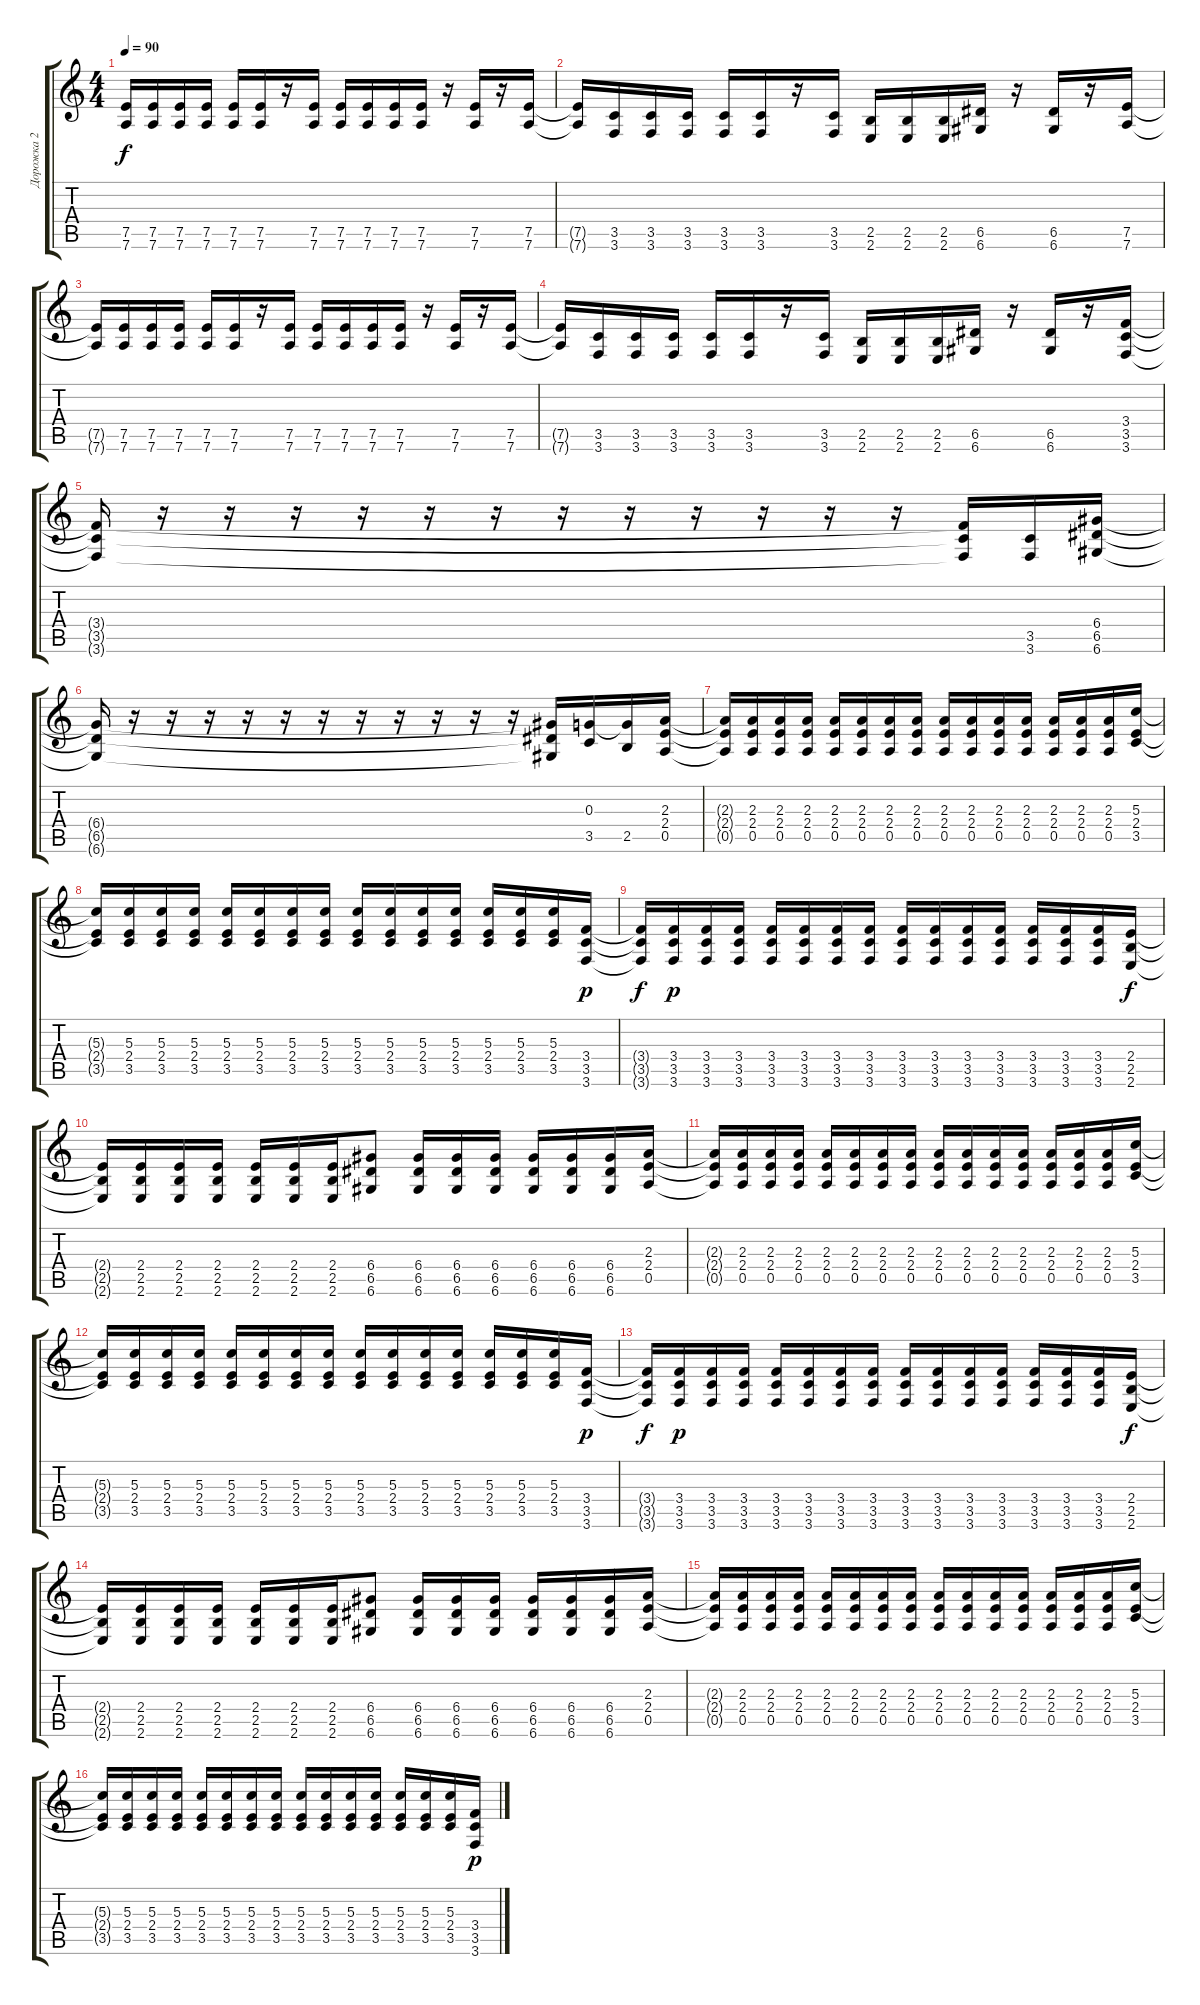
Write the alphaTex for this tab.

\track ("Дорожка 2" "Дорожка 2") {instrument distortionguitar}
\staff {score tabs}
\tuning (E4 B3 G3 D3 A2 D2) {hide}
\ts (4 4)
\tempo 90
\clef g2
\ks c
(7.5{t} 7.6{t}).16{dy f} (7.5 7.6).16 (7.5 7.6).16 (7.5 7.6).16 (7.5 7.6).16 (7.5 7.6).16 r.16 (7.5 7.6).16 (7.5 7.6).16 (7.5 7.6).16 (7.5 7.6).16 (7.5 7.6).16 r.16 (7.5 7.6).16 r.16 (7.5 7.6).16 |
(7.5{t} 7.6{t}).16 (3.5 3.6).16 (3.5 3.6).16 (3.5 3.6).16 (3.5 3.6).16 (3.5 3.6).16 r.16 (3.5 3.6).16 (2.5 2.6).16 (2.5 2.6).16 (2.5 2.6).16 (6.5 6.6).16 r.16 (6.5 6.6).16 r.16 (7.5 7.6).16 |
(7.5{t} 7.6{t}).16 (7.5 7.6).16 (7.5 7.6).16 (7.5 7.6).16 (7.5 7.6).16 (7.5 7.6).16 r.16 (7.5 7.6).16 (7.5 7.6).16 (7.5 7.6).16 (7.5 7.6).16 (7.5 7.6).16 r.16 (7.5 7.6).16 r.16 (7.5 7.6).16 |
(7.5{t} 7.6{t}).16 (3.5 3.6).16 (3.5 3.6).16 (3.5 3.6).16 (3.5 3.6).16 (3.5 3.6).16 r.16 (3.5 3.6).16 (2.5 2.6).16 (2.5 2.6).16 (2.5 2.6).16 (6.5 6.6).16 r.16 (6.5 6.6).16 r.16 (3.4 3.5 3.6).16 |
(3.4{t} 3.5{t} 3.6{t}).16 r.16 r.16 r.16 r.16 r.16 r.16 r.16 r.16 r.16 r.16 r.16 r.16 (3.4{t} 3.5{t} 3.6{t}).16 (3.5 3.6).16 (6.4 6.5 6.6).16 |
(6.4{t} 6.5{t} 6.6{t}).16 r.16 r.16 r.16 r.16 r.16 r.16 r.16 r.16 r.16 r.16 r.16 (6.4{t} 6.5{t} 6.6{t}).16 (0.3 3.5).16 (0.3{t} 2.5).16 (2.3 2.4 0.5).16 |
(2.3{t} 2.4{t} 0.5{t}).16 (2.3 2.4 0.5).16 (2.3 2.4 0.5).16 (2.3 2.4 0.5).16 (2.3 2.4 0.5).16 (2.3 2.4 0.5).16 (2.3 2.4 0.5).16 (2.3 2.4 0.5).16 (2.3 2.4 0.5).16 (2.3 2.4 0.5).16 (2.3 2.4 0.5).16 (2.3 2.4 0.5).16 (2.3 2.4 0.5).16 (2.3 2.4 0.5).16 (2.3 2.4 0.5).16 (5.3 2.4 3.5).16 |
(5.3{t} 2.4{t} 3.5{t}).16 (5.3 2.4 3.5).16 (5.3 2.4 3.5).16 (5.3 2.4 3.5).16 (5.3 2.4 3.5).16 (5.3 2.4 3.5).16 (5.3 2.4 3.5).16 (5.3 2.4 3.5).16 (5.3 2.4 3.5).16 (5.3 2.4 3.5).16 (5.3 2.4 3.5).16 (5.3 2.4 3.5).16 (5.3 2.4 3.5).16 (5.3 2.4 3.5).16 (5.3 2.4 3.5).16 (3.4 3.5 3.6).16{dy p} |
(3.4{t} 3.5{t} 3.6{t}).16{dy f} (3.4 3.5 3.6).16{dy p} (3.4 3.5 3.6).16 (3.4 3.5 3.6).16 (3.4 3.5 3.6).16 (3.4 3.5 3.6).16 (3.4 3.5 3.6).16 (3.4 3.5 3.6).16 (3.4 3.5 3.6).16 (3.4 3.5 3.6).16 (3.4 3.5 3.6).16 (3.4 3.5 3.6).16 (3.4 3.5 3.6).16 (3.4 3.5 3.6).16 (3.4 3.5 3.6).16 (2.4 2.5 2.6).16{dy f} |
(2.4{t} 2.5{t} 2.6{t}).16 (2.4 2.5 2.6).16 (2.4 2.5 2.6).16 (2.4 2.5 2.6).16 (2.4 2.5 2.6).16 (2.4 2.5 2.6).16 (2.4 2.5 2.6).16 (6.4 6.5 6.6).8 (6.4 6.5 6.6).16 (6.4 6.5 6.6).16 (6.4 6.5 6.6).16 (6.4 6.5 6.6).16 (6.4 6.5 6.6).16 (6.4 6.5 6.6).16 (2.3 2.4 0.5).16 |
(2.3{t} 2.4{t} 0.5{t}).16 (2.3 2.4 0.5).16 (2.3 2.4 0.5).16 (2.3 2.4 0.5).16 (2.3 2.4 0.5).16 (2.3 2.4 0.5).16 (2.3 2.4 0.5).16 (2.3 2.4 0.5).16 (2.3 2.4 0.5).16 (2.3 2.4 0.5).16 (2.3 2.4 0.5).16 (2.3 2.4 0.5).16 (2.3 2.4 0.5).16 (2.3 2.4 0.5).16 (2.3 2.4 0.5).16 (5.3 2.4 3.5).16 |
(5.3{t} 2.4{t} 3.5{t}).16 (5.3 2.4 3.5).16 (5.3 2.4 3.5).16 (5.3 2.4 3.5).16 (5.3 2.4 3.5).16 (5.3 2.4 3.5).16 (5.3 2.4 3.5).16 (5.3 2.4 3.5).16 (5.3 2.4 3.5).16 (5.3 2.4 3.5).16 (5.3 2.4 3.5).16 (5.3 2.4 3.5).16 (5.3 2.4 3.5).16 (5.3 2.4 3.5).16 (5.3 2.4 3.5).16 (3.4 3.5 3.6).16{dy p} |
(3.4{t} 3.5{t} 3.6{t}).16{dy f} (3.4 3.5 3.6).16{dy p} (3.4 3.5 3.6).16 (3.4 3.5 3.6).16 (3.4 3.5 3.6).16 (3.4 3.5 3.6).16 (3.4 3.5 3.6).16 (3.4 3.5 3.6).16 (3.4 3.5 3.6).16 (3.4 3.5 3.6).16 (3.4 3.5 3.6).16 (3.4 3.5 3.6).16 (3.4 3.5 3.6).16 (3.4 3.5 3.6).16 (3.4 3.5 3.6).16 (2.4 2.5 2.6).16{dy f} |
(2.4{t} 2.5{t} 2.6{t}).16 (2.4 2.5 2.6).16 (2.4 2.5 2.6).16 (2.4 2.5 2.6).16 (2.4 2.5 2.6).16 (2.4 2.5 2.6).16 (2.4 2.5 2.6).16 (6.4 6.5 6.6).8 (6.4 6.5 6.6).16 (6.4 6.5 6.6).16 (6.4 6.5 6.6).16 (6.4 6.5 6.6).16 (6.4 6.5 6.6).16 (6.4 6.5 6.6).16 (2.3 2.4 0.5).16 |
(2.3{t} 2.4{t} 0.5{t}).16 (2.3 2.4 0.5).16 (2.3 2.4 0.5).16 (2.3 2.4 0.5).16 (2.3 2.4 0.5).16 (2.3 2.4 0.5).16 (2.3 2.4 0.5).16 (2.3 2.4 0.5).16 (2.3 2.4 0.5).16 (2.3 2.4 0.5).16 (2.3 2.4 0.5).16 (2.3 2.4 0.5).16 (2.3 2.4 0.5).16 (2.3 2.4 0.5).16 (2.3 2.4 0.5).16 (5.3 2.4 3.5).16 |
(5.3{t} 2.4{t} 3.5{t}).16 (5.3 2.4 3.5).16 (5.3 2.4 3.5).16 (5.3 2.4 3.5).16 (5.3 2.4 3.5).16 (5.3 2.4 3.5).16 (5.3 2.4 3.5).16 (5.3 2.4 3.5).16 (5.3 2.4 3.5).16 (5.3 2.4 3.5).16 (5.3 2.4 3.5).16 (5.3 2.4 3.5).16 (5.3 2.4 3.5).16 (5.3 2.4 3.5).16 (5.3 2.4 3.5).16 (3.4 3.5 3.6).16{dy p}
